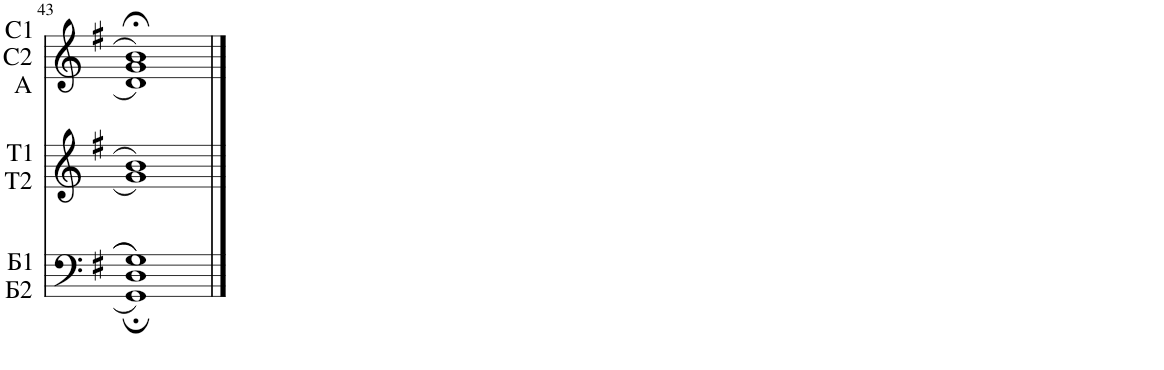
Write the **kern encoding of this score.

**kern	**kern	**kern
*part3	*part2	*part1
*staff3	*staff2	*staff1
*I"Б1 Б2	*I"T1 T2	*I"C1 C2 A
*	*I'T1 T2	*I'C1 C2 A
!!LO:PB:g=z
*clefF4	*clefG2	*clefG2
*k[f#]	*k[f#]	*k[f#]
*M2/2	*M2/2	*M2/2
*met(c|)	*met(c|)	*met(c|)
=43	=43	=43
*^	*^	*^
1D 1G	1GG;	1b	1g	1g;< 1b;<	1d
*v	*v	*	*	*v	*v
*	*v	*v	*
==	==	==
*-	*-	*-
